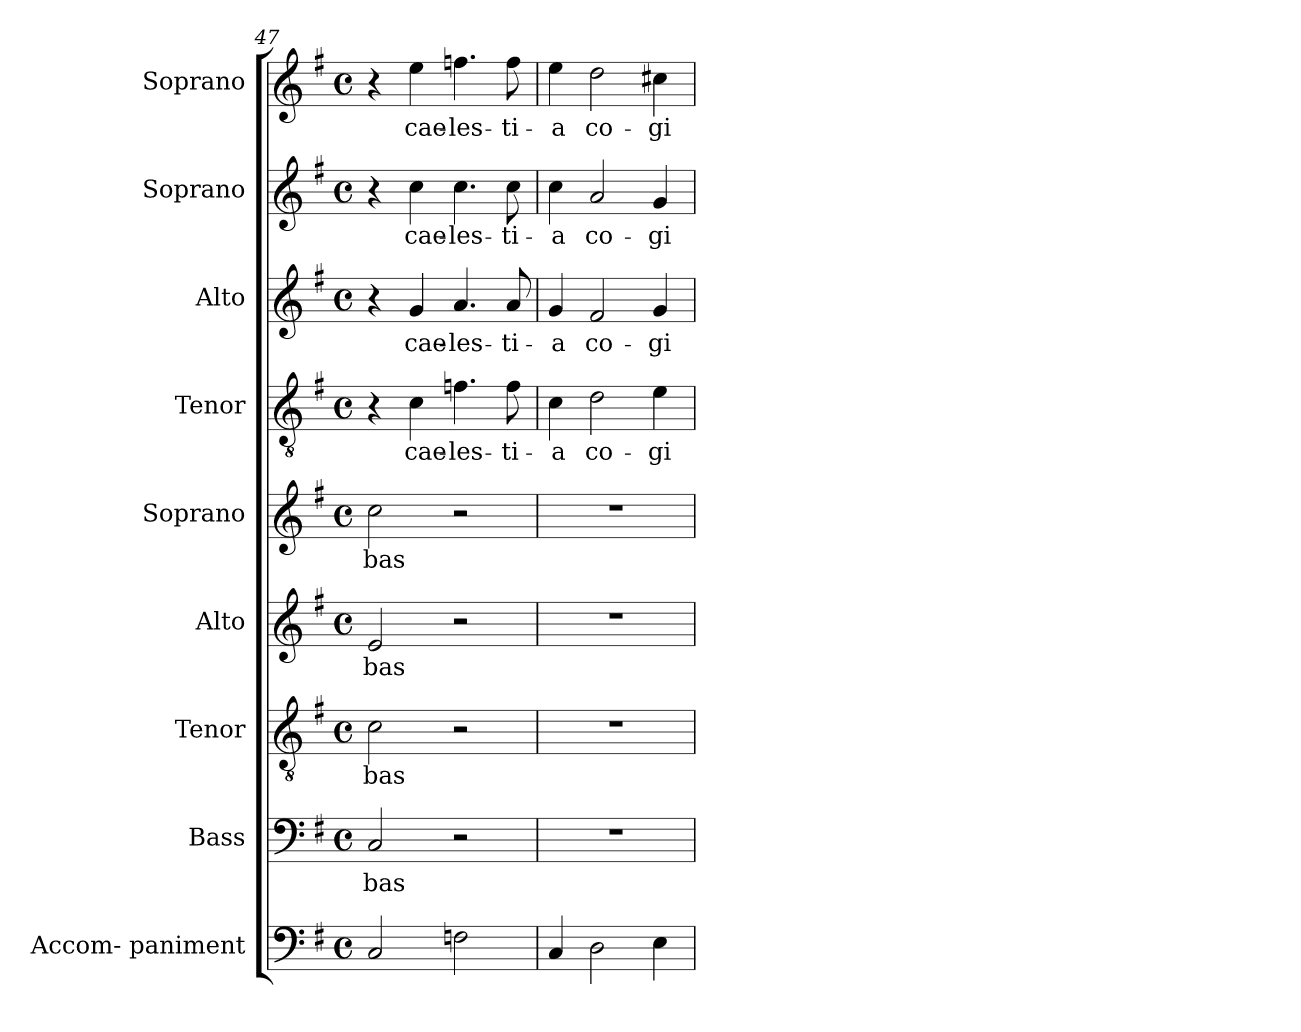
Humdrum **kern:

**kern	**kern	**text	**kern	**text	**kern	**text	**kern	**text	**kern	**text	**kern	**text	**kern	**text	**kern	**text
*part9	*part8	*part8	*part7	*part7	*part6	*part6	*part5	*part5	*part4	*part4	*part3	*part3	*part2	*part2	*part1	*part1
*staff9	*staff8	*staff8	*staff7	*staff7	*staff6	*staff6	*staff5	*staff5	*staff4	*staff4	*staff3	*staff3	*staff2	*staff2	*staff1	*staff1
*I"Accom- paniment	*I"Bass	*	*I"Tenor	*	*I"Alto	*	*I"Soprano	*	*I"Tenor	*	*I"Alto	*	*I"Soprano	*	*I"Soprano	*
*I'Acc.	*I'B.	*	*I'T.	*	*I'A.	*	*I'S.	*	*I'T.	*	*I'A.	*	*I'S.	*	*I'S.	*
*clefF4	*clefF4	*	*clefGv2	*	*clefG2	*	*clefG2	*	*clefGv2	*	*clefG2	*	*clefG2	*	*clefG2	*
*	*	*	*ITrd7c12	*	*	*	*	*	*ITrd7c12	*	*	*	*	*	*	*
*k[f#]	*k[f#]	*	*k[f#]	*	*k[f#]	*	*k[f#]	*	*k[f#]	*	*k[f#]	*	*k[f#]	*	*k[f#]	*
*G:	*G:	*	*G:	*	*G:	*	*G:	*	*G:	*	*G:	*	*G:	*	*G:	*
*M4/4	*M4/4	*	*M4/4	*	*M4/4	*	*M4/4	*	*M4/4	*	*M4/4	*	*M4/4	*	*M4/4	*
*met(c)	*met(c)	*	*met(c)	*	*met(c)	*	*met(c)	*	*met(c)	*	*met(c)	*	*met(c)	*	*met(c)	*
=47	=47	=47	=47	=47	=47	=47	=47	=47	=47	=47	=47	=47	=47	=47	=47	=47
!	!	!LO:LY:b:color=#000000	!	!	!	!	!	!	!	!	!	!	!	!	!	!
!	!	!	!	!LO:LY:b:color=#000000	!	!	!	!	!	!	!	!	!	!	!	!
!	!	!	!	!	!	!LO:LY:b:color=#000000	!	!	!	!	!	!	!	!	!	!
!	!	!	!	!	!	!	!	!LO:LY:b:color=#000000	!	!	!	!	!	!	!	!
2Ci/	2Ci/	-bas	2Ci\	-bas	2ei/	-bas	2cci\	-bas	4r	.	4r	.	4r	.	4r	.
!	!	!	!	!	!	!	!	!	!	!LO:LY:b:color=#000000	!	!	!	!	!	!
!	!	!	!	!	!	!	!	!	!	!	!	!LO:LY:b:color=#000000	!	!	!	!
!	!	!	!	!	!	!	!	!	!	!	!	!	!	!LO:LY:b:color=#000000	!	!
!	!	!	!	!	!	!	!	!	!	!	!	!	!	!	!	!LO:LY:b:color=#000000
.	.	.	.	.	.	.	.	.	4Ci\	cae-	4gi/	cae-	4cci\	cae-	4eei\	cae-
!	!	!	!	!	!	!	!	!	!	!LO:LY:b:color=#000000	!	!	!	!	!	!
!	!	!	!	!	!	!	!	!	!	!	!	!LO:LY:b:color=#000000	!	!	!	!
!	!	!	!	!	!	!	!	!	!	!	!	!	!	!LO:LY:b:color=#000000	!	!
!	!	!	!	!	!	!	!	!	!	!	!	!	!	!	!	!LO:LY:b:color=#000000
2Fni\	2r	.	2r	.	2r	.	2r	.	4.Fni\	-les-	4.ai/	-les-	4.cci\	-les-	4.ffni\	-les-
!	!	!	!	!	!	!	!	!	!	!LO:LY:b:color=#000000	!	!	!	!	!	!
!	!	!	!	!	!	!	!	!	!	!	!	!LO:LY:b:color=#000000	!	!	!	!
!	!	!	!	!	!	!	!	!	!	!	!	!	!	!LO:LY:b:color=#000000	!	!
!	!	!	!	!	!	!	!	!	!	!	!	!	!	!	!	!LO:LY:b:color=#000000
.	.	.	.	.	.	.	.	.	8Fi\	-ti-	8ai/	-ti-	8cci\	-ti-	8ffi\	-ti-
=48	=48	=48	=48	=48	=48	=48	=48	=48	=48	=48	=48	=48	=48	=48	=48	=48
!	!	!	!	!	!	!	!	!	!	!LO:LY:b:color=#000000	!	!	!	!	!	!
!	!	!	!	!	!	!	!	!	!	!	!	!LO:LY:b:color=#000000	!	!	!	!
!	!	!	!	!	!	!	!	!	!	!	!	!	!	!LO:LY:b:color=#000000	!	!
!	!	!	!	!	!	!	!	!	!	!	!	!	!	!	!	!LO:LY:b:color=#000000
4Ci/	1r	.	1r	.	1r	.	1r	.	4Ci\	-a	4gi/	-a	4cci\	-a	4eei\	-a
!	!	!	!	!	!	!	!	!	!	!LO:LY:b:color=#000000	!	!	!	!	!	!
!	!	!	!	!	!	!	!	!	!	!	!	!LO:LY:b:color=#000000	!	!	!	!
!	!	!	!	!	!	!	!	!	!	!	!	!	!	!LO:LY:b:color=#000000	!	!
!	!	!	!	!	!	!	!	!	!	!	!	!	!	!	!	!LO:LY:b:color=#000000
2Di\	.	.	.	.	.	.	.	.	2Di\	co-	2f#i/	co-	2ai/	co-	2ddi\	co-
!	!	!	!	!	!	!	!	!	!	!LO:LY:b:color=#000000	!	!	!	!	!	!
!	!	!	!	!	!	!	!	!	!	!	!	!LO:LY:b:color=#000000	!	!	!	!
!	!	!	!	!	!	!	!	!	!	!	!	!	!	!LO:LY:b:color=#000000	!	!
!	!	!	!	!	!	!	!	!	!	!	!	!	!	!	!	!LO:LY:b:color=#000000
4Ei\	.	.	.	.	.	.	.	.	4Ei\	-gi-	4gi/	-gi-	4gi/	-gi-	4cc#Xi\	-gi-
=	=	=	=	=	=	=	=	=	=	=	=	=	=	=	=	=
*-	*-	*-	*-	*-	*-	*-	*-	*-	*-	*-	*-	*-	*-	*-	*-	*-
